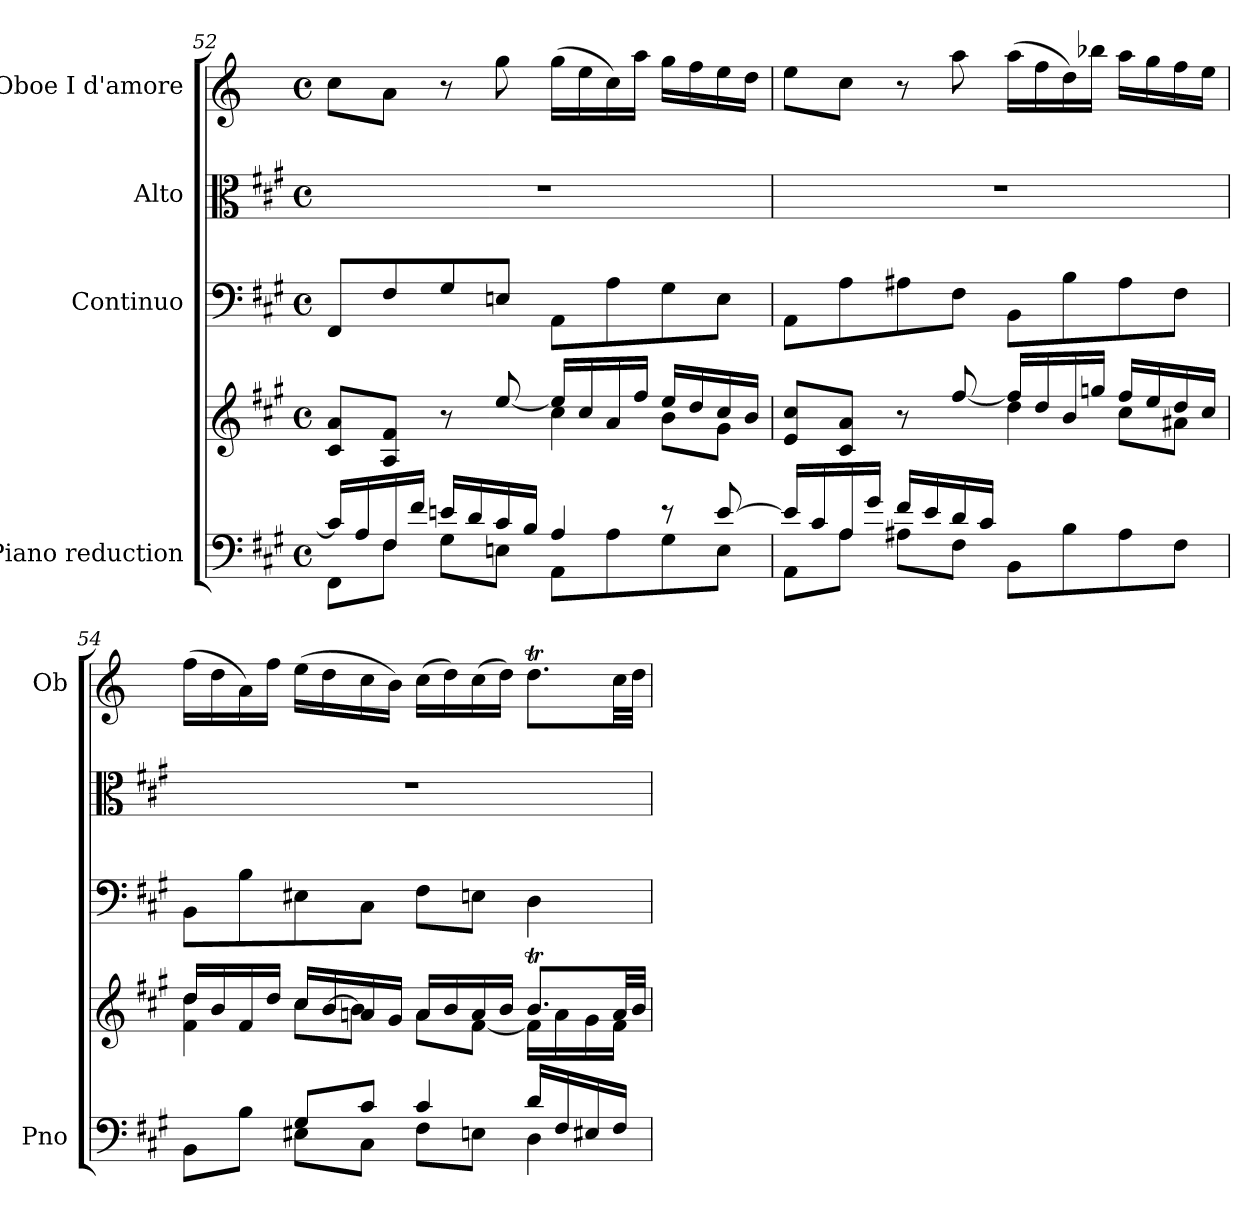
**kern	**kern	**kern	**kern	**kern
*part4	*part4	*part3	*part2	*part1
*staff5	*staff4	*staff3	*staff2	*staff1
*I"Piano reduction	*	*I"Continuo	*I"Alto	*I"Oboe I d'amore
*I'Pno	*	*	*	*I'Ob
*clefF4	*clefG2	*clefF4	*clefC3	*clefG2
*	*	*	*	*ITrd2c3
*k[f#c#g#]	*k[f#c#g#]	*k[f#c#g#]	*k[f#c#g#]	*k[f#c#g#]
*M4/4	*M4/4	*M4/4	*M4/4	*M4/4
*met(c)	*met(c)	*met(c)	*met(c)	*met(c)
=52	=52	=52	=52	=52
*^	*^	*	*	*
16c#/LL]	8FF#\L	8c#/ 8a/L	2ryy	8FF#/L	1r	8a\L
16A/	.	.	.	.	.	.
16F#/	8F#\J	8A/ 8f#/J	.	8F#/	.	8f#\J
16f#/JJ	.	.	.	.	.	.
16en/LL	8G#\L	8r	.	8G#/	.	8r
16d/	.	.	.	.	.	.
16c#/	8En\J	[8ee/	.	8En/J	.	8ee\
16B/JJ	.	.	.	.	.	.
4A/	8AA\L	16ee/LL]	4cc#\	8AA\L	.	(16ee\LL
.	.	16cc#/	.	.	.	16cc#\
.	8A\	16a/	.	8A\	.	16a\)
.	.	16ff#/JJ	.	.	.	16ff#\JJ
8r	8G#\	16ee/LL	8b\L	8G#\	.	16ee\LL
.	.	16dd/	.	.	.	16dd\
[8e/	8E\J	16cc#/	8g#\J	8E\J	.	16cc#\
.	.	16b/JJ	.	.	.	16b\JJ
=53	=53	=53	=53	=53	=53	=53
16e/LL]	8AA\L	8e/ 8cc#/L	2ryy	8AA\L	1r	8cc#\L
16c#/	.	.	.	.	.	.
16A/	8A\J	8c#/ 8a/J	.	8A\	.	8a\J
16g#/JJ	.	.	.	.	.	.
16f#/LL	8A#X\L	8r	.	8A#X\	.	8r
16e/	.	.	.	.	.	.
16d/	8F#\J	[8ff#/	.	8F#\J	.	8ff#\
16c#/JJ	.	.	.	.	.	.
2ryy	8BB\L	16ff#/LL]	4dd\	8BB\L	.	(16ff#\LL
.	.	16dd/	.	.	.	16dd\
.	8B\	16b/	.	8B\	.	16b\)
.	.	16ggn/JJ	.	.	.	16ggn\JJ
.	8A#\	16ff#/LL	8cc#\L	8A#\	.	16ff#\LL
.	.	16ee/	.	.	.	16ee\
.	8F#\J	16dd/	8a#X\J	8F#\J	.	16dd\
.	.	16cc#/JJ	.	.	.	16cc#\JJ
!!LO:PB:g=z
=54	=54	=54	=54	=54	=54	=54
4ryy	8BB\L	16dd/LL	4f#\ 4dd\	8BB\L	1r	(16dd\LL
.	.	16b/	.	.	.	16b\
.	8B\J	16f#/	.	8B\	.	16f#\)
.	.	16dd/JJ	.	.	.	16dd\JJ
8G#/L	8E#X\L	16cc#/LL	8cc#\L	8E#X\	.	(16cc#\LL
.	.	[16b/	.	.	.	16b\
8c#/J	8C#\J	16an/	8b\J]	8C#\J	.	16a\
.	.	16g#/JJ	.	.	.	16g#\JJ)
4c#/	8F#\L	16a/LL	8a\L	8F#\L	.	(16a\LL
.	.	16b/	.	.	.	16b\)
.	8En\J	16a/	[8f#\J	8En\J	.	(16a\
.	.	16b/JJ	.	.	.	16b\JJ)
16d/LL	4D\	8.bT/L	16f#\LL]	4D\	.	8.bT\L
16F#/	.	.	16a\	.	.	.
16E#X/	.	.	16g#\	.	.	.
16F#/JJ	.	32a/LL	16f#\JJ	.	.	32a\LL
.	.	32b/JJJ	.	.	.	32b\JJJ
*v	*v	*	*	*	*	*
*	*v	*v	*	*	*
=	=	=	=	=
*-	*-	*-	*-	*-
